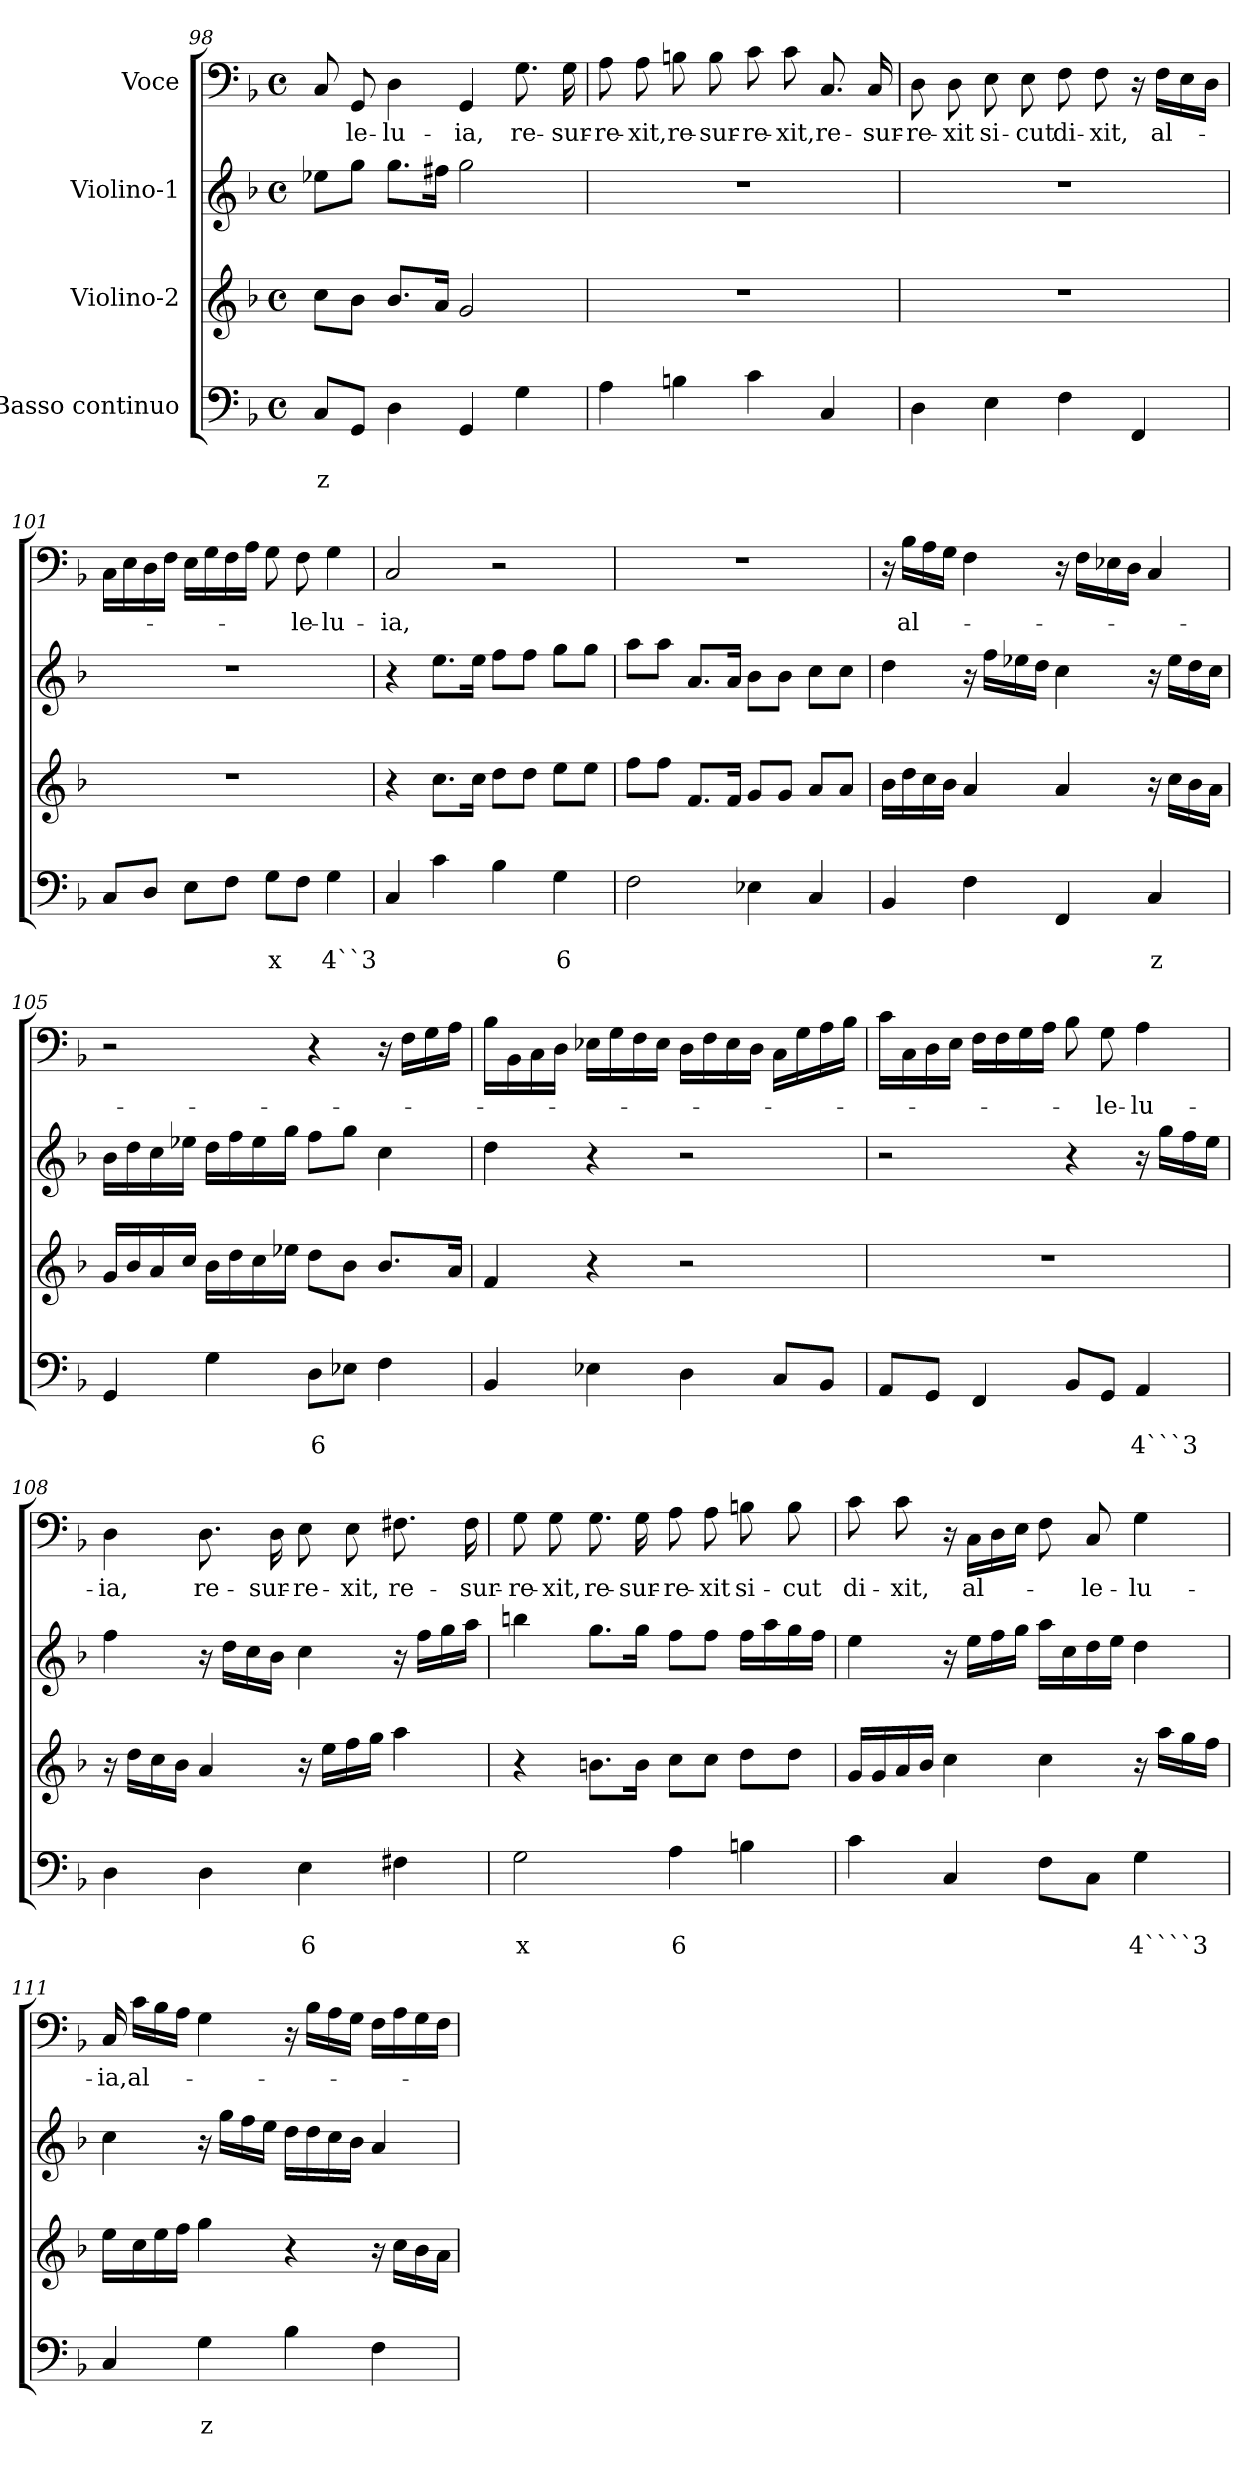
**kern	**text	**text	**kern	**kern	**kern	**text
*part4	*part4	*part4	*part3	*part2	*part1	*part1
*staff4	*staff4	*staff4	*staff3	*staff2	*staff1	*staff1
*I"Basso continuo	*	*	*I"Violino-2	*I"Violino-1	*I"Voce	*
*clefF4	*	*	*clefG2	*clefG2	*clefF4	*
*k[b-]	*	*	*k[b-]	*k[b-]	*k[b-]	*
*F:	*	*	*F:	*F:	*F:	*
*M4/4	*	*	*M4/4	*M4/4	*M4/4	*
*met(c)	*	*	*met(c)	*met(c)	*met(c)	*
=98	=98	=98	=98	=98	=98	=98
!	!	!LO:LY:b	!	!	!	!
8C/L	.	z	8cc\L	8ee-X\L	8C/	.
!	!	!	!	!	!	!LO:LY:b
8GG/J	.	.	8b-\J	8gg\J	8GG/	-le-
!	!	!	!	!	!	!LO:LY:b
4D\	.	.	8.b-/L	8.gg\L	4D\	-lu-
.	.	.	16a/Jk	16ff#X\Jk	.	.
!	!	!	!	!	!	!LO:LY:b
4GG/	.	.	2g/	2gg\	4GG/	-ia,
!	!	!	!	!	!	!LO:LY:b
4G\	.	.	.	.	8.G\	re-
!	!	!	!	!	!	!LO:LY:b
.	.	.	.	.	16G\	-sur-
!!LO:PB:g=z
=99	=99	=99	=99	=99	=99	=99
!	!	!	!	!	!	!LO:LY:b
4A\	.	.	1r	1r	8A\	-re-
!	!	!	!	!	!	!LO:LY:b
.	.	.	.	.	8A\	-xit,
!	!	!	!	!	!	!LO:LY:b
4Bn\	.	.	.	.	8Bn\	re-
!	!	!	!	!	!	!LO:LY:b
.	.	.	.	.	8B\	-sur-
!	!	!	!	!	!	!LO:LY:b
4c\	.	.	.	.	8c\	-re-
!	!	!	!	!	!	!LO:LY:b
.	.	.	.	.	8c\	-xit,
!	!	!	!	!	!	!LO:LY:b
4C/	.	.	.	.	8.C/	re-
!	!	!	!	!	!	!LO:LY:b
.	.	.	.	.	16C/	-sur-
=100	=100	=100	=100	=100	=100	=100
!	!	!	!	!	!	!LO:LY:b
4D\	.	.	1r	1r	8D\	-re-
!	!	!	!	!	!	!LO:LY:b
.	.	.	.	.	8D\	-xit
!	!	!	!	!	!	!LO:LY:b
4E\	.	.	.	.	8E\	si-
!	!	!	!	!	!	!LO:LY:b
.	.	.	.	.	8E\	-cut
!	!	!	!	!	!	!LO:LY:b
4F\	.	.	.	.	8F\	di-
!	!	!	!	!	!	!LO:LY:b
.	.	.	.	.	8F\	-xit,
4FF/	.	.	.	.	16r	.
!	!	!	!	!	!	!LO:LY:b
.	.	.	.	.	16F\LL	al-
.	.	.	.	.	16E\	.
.	.	.	.	.	16D\JJ	.
=101	=101	=101	=101	=101	=101	=101
8C/L	.	.	1r	1r	16C\LL	.
.	.	.	.	.	16E\	.
8D/J	.	.	.	.	16D\	.
.	.	.	.	.	16F\JJ	.
8E\L	.	.	.	.	16E\LL	.
.	.	.	.	.	16G\	.
8F\J	.	.	.	.	16F\	.
.	.	.	.	.	16A\JJ	.
!	!	!LO:LY:b	!	!	!	!
8G\L	.	x	.	.	8G\	.
!	!	!	!	!	!	!LO:LY:b
8F\J	.	.	.	.	8F\	-le-
!	!	!LO:LY:b	!	!	!	!LO:LY:b
4G\	.	4``3	.	.	4G\	-lu-
!!LO:LB:g=z
=102	=102	=102	=102	=102	=102	=102
!	!	!	!	!	!	!LO:LY:b
4C/	.	.	4r	4r	2C/	-ia,
4c\	.	.	8.cc\L	8.ee\L	.	.
.	.	.	16cc\Jk	16ee\Jk	.	.
4B-\	.	.	8dd\L	8ff\L	2r	.
.	.	.	8dd\J	8ff\J	.	.
!	!	!LO:LY:b	!	!	!	!
4G\	.	6	8ee\L	8gg\L	.	.
.	.	.	8ee\J	8gg\J	.	.
=103	=103	=103	=103	=103	=103	=103
2F\	.	.	8ff\L	8aa\L	1r	.
.	.	.	8ff\J	8aa\J	.	.
.	.	.	8.f/L	8.a/L	.	.
.	.	.	16f/Jk	16a/Jk	.	.
4E-X\	.	.	8g/L	8b-\L	.	.
.	.	.	8g/J	8b-\J	.	.
4C/	.	.	8a/L	8cc\L	.	.
.	.	.	8a/J	8cc\J	.	.
=104	=104	=104	=104	=104	=104	=104
4BB-/	.	.	16b-\LL	4dd\	16r	.
!	!	!	!	!	!	!LO:LY:b
.	.	.	16dd\	.	16B-\LL	al-
.	.	.	16cc\	.	16A\	.
.	.	.	16b-\JJ	.	16G\JJ	.
4F\	.	.	4a/	16r	4F\	.
.	.	.	.	16ff\LL	.	.
.	.	.	.	16ee-X\	.	.
.	.	.	.	16dd\JJ	.	.
4FF/	.	.	4a/	4cc\	16r	.
.	.	.	.	.	16F\LL	.
.	.	.	.	.	16E-X\	.
.	.	.	.	.	16D\JJ	.
!	!	!LO:LY:b	!	!	!	!
4C/	.	z	16r	16r	4C/	.
.	.	.	16cc\LL	16ee-\LL	.	.
.	.	.	16b-\	16dd\	.	.
.	.	.	16a\JJ	16cc\JJ	.	.
!!LO:LB:g=z
=105	=105	=105	=105	=105	=105	=105
4GG/	.	.	16g/LL	16b-\LL	2r	.
.	.	.	16b-/	16dd\	.	.
.	.	.	16a/	16cc\	.	.
.	.	.	16cc/JJ	16ee-X\JJ	.	.
4G\	.	.	16b-\LL	16dd\LL	.	.
.	.	.	16dd\	16ff\	.	.
.	.	.	16cc\	16ee-\	.	.
.	.	.	16ee-X\JJ	16gg\JJ	.	.
!	!	!LO:LY:b	!	!	!	!
8D\L	.	6	8dd\L	8ff\L	4r	.
8E-X\J	.	.	8b-\J	8gg\J	.	.
4F\	.	.	8.b-/L	4cc\	16r	.
.	.	.	.	.	16F\LL	.
.	.	.	.	.	16G\	.
.	.	.	16a/Jk	.	16A\JJ	.
=106	=106	=106	=106	=106	=106	=106
4BB-/	.	.	4f/	4dd\	16B-\LL	.
.	.	.	.	.	16BB-\	.
.	.	.	.	.	16C\	.
.	.	.	.	.	16D\JJ	.
4E-X\	.	.	4r	4r	16E-X\LL	.
.	.	.	.	.	16G\	.
.	.	.	.	.	16F\	.
.	.	.	.	.	16E-\JJ	.
4D\	.	.	2r	2r	16D\LL	.
.	.	.	.	.	16F\	.
.	.	.	.	.	16E-\	.
.	.	.	.	.	16D\JJ	.
8C/L	.	.	.	.	16C\LL	.
.	.	.	.	.	16G\	.
8BB-/J	.	.	.	.	16A\	.
.	.	.	.	.	16B-\JJ	.
=107	=107	=107	=107	=107	=107	=107
8AA/L	.	.	1r	2r	16c\LL	.
.	.	.	.	.	16C\	.
8GG/J	.	.	.	.	16D\	.
.	.	.	.	.	16E\JJ	.
4FF/	.	.	.	.	16F\LL	.
.	.	.	.	.	16F\	.
.	.	.	.	.	16G\	.
.	.	.	.	.	16A\JJ	.
8BB-/L	.	.	.	4r	8B-\	.
!	!	!	!	!	!	!LO:LY:b
8GG/J	.	.	.	.	8G\	-le-
!	!	!LO:LY:b	!	!	!	!LO:LY:b
4AA/	.	4```3	.	16r	4A\	-lu-
.	.	.	.	16gg\LL	.	.
.	.	.	.	16ff\	.	.
.	.	.	.	16ee\JJ	.	.
!!LO:PB:g=z
=108	=108	=108	=108	=108	=108	=108
!	!	!	!	!	!	!LO:LY:b
4D\	.	.	16r	4ff\	4D\	-ia,
.	.	.	16dd\LL	.	.	.
.	.	.	16cc\	.	.	.
.	.	.	16b-\JJ	.	.	.
!	!	!	!	!	!	!LO:LY:b
4D\	.	.	4a/	16r	8.D\	re-
.	.	.	.	16dd\LL	.	.
.	.	.	.	16cc\	.	.
!	!	!	!	!	!	!LO:LY:b
.	.	.	.	16b-\JJ	16D\	-sur-
!	!	!LO:LY:b	!	!	!	!LO:LY:b
4E\	.	6	16r	4cc\	8E\	-re-
.	.	.	16ee\LL	.	.	.
!	!	!	!	!	!	!LO:LY:b
.	.	.	16ff\	.	8E\	-xit,
.	.	.	16gg\JJ	.	.	.
!	!	!	!	!	!	!LO:LY:b
4F#X\	.	.	4aa\	16r	8.F#X\	re-
.	.	.	.	16ff\LL	.	.
.	.	.	.	16gg\	.	.
!	!	!	!	!	!	!LO:LY:b
.	.	.	.	16aa\JJ	16F#\	-sur-
=109	=109	=109	=109	=109	=109	=109
!	!	!LO:LY:b	!	!	!	!LO:LY:b
2G\	.	x	4r	4bbn\	8G\	-re-
!	!	!	!	!	!	!LO:LY:b
.	.	.	.	.	8G\	-xit,
!	!	!	!	!	!	!LO:LY:b
.	.	.	8.bn\L	8.gg\L	8.G\	re-
!	!	!	!	!	!	!LO:LY:b
.	.	.	16b\Jk	16gg\Jk	16G\	-sur-
!	!	!LO:LY:b	!	!	!	!LO:LY:b
4A\	.	6	8cc\L	8ff\L	8A\	-re-
!	!	!	!	!	!	!LO:LY:b
.	.	.	8cc\J	8ff\J	8A\	-xit
!	!	!	!	!	!	!LO:LY:b
4Bn\	.	.	8dd\L	16ff\LL	8Bn\	si-
.	.	.	.	16aa\	.	.
!	!	!	!	!	!	!LO:LY:b
.	.	.	8dd\J	16gg\	8B\	-cut
.	.	.	.	16ff\JJ	.	.
=110	=110	=110	=110	=110	=110	=110
!	!	!	!	!	!	!LO:LY:b
4c\	.	.	16g/LL	4ee\	8c\	di-
.	.	.	16g/	.	.	.
!	!	!	!	!	!	!LO:LY:b
.	.	.	16a/	.	8c\	-xit,
.	.	.	16b-/JJ	.	.	.
4C/	.	.	4cc\	16r	16r	.
!	!	!	!	!	!	!LO:LY:b
.	.	.	.	16ee\LL	16C\LL	al-
.	.	.	.	16ff\	16D\	.
.	.	.	.	16gg\JJ	16E\JJ	.
8F\L	.	.	4cc\	16aa\LL	8F\	.
.	.	.	.	16cc\	.	.
!	!	!	!	!	!	!LO:LY:b
8C\J	.	.	.	16dd\	8C/	-le-
.	.	.	.	16ee\JJ	.	.
!	!	!LO:LY:b	!	!	!	!LO:LY:b
4G\	.	4````3	16r	4dd\	4G\	-lu-
.	.	.	16aa\LL	.	.	.
.	.	.	16gg\	.	.	.
.	.	.	16ff\JJ	.	.	.
!!LO:LB:g=z
=111	=111	=111	=111	=111	=111	=111
!	!	!	!	!	!	!LO:LY:b
4C/	.	.	16ee\LL	4cc\	16C/	-ia,
!	!	!	!	!	!	!LO:LY:b
.	.	.	16cc\	.	16c\LL	al-
.	.	.	16ee\	.	16B-\	.
.	.	.	16ff\JJ	.	16A\JJ	.
!	!	!LO:LY:b	!	!	!	!
4G\	.	z	4gg\	16r	4G\	.
.	.	.	.	16gg\LL	.	.
.	.	.	.	16ff\	.	.
.	.	.	.	16ee\JJ	.	.
4B-\	.	.	4r	16dd\LL	16r	.
.	.	.	.	16dd\	16B-\LL	.
.	.	.	.	16cc\	16A\	.
.	.	.	.	16b-\JJ	16G\JJ	.
4F\	.	.	16r	4a/	16F\LL	.
.	.	.	16cc\LL	.	16A\	.
.	.	.	16b-\	.	16G\	.
.	.	.	16a\JJ	.	16F\JJ	.
=	=	=	=	=	=	=
*-	*-	*-	*-	*-	*-	*-
